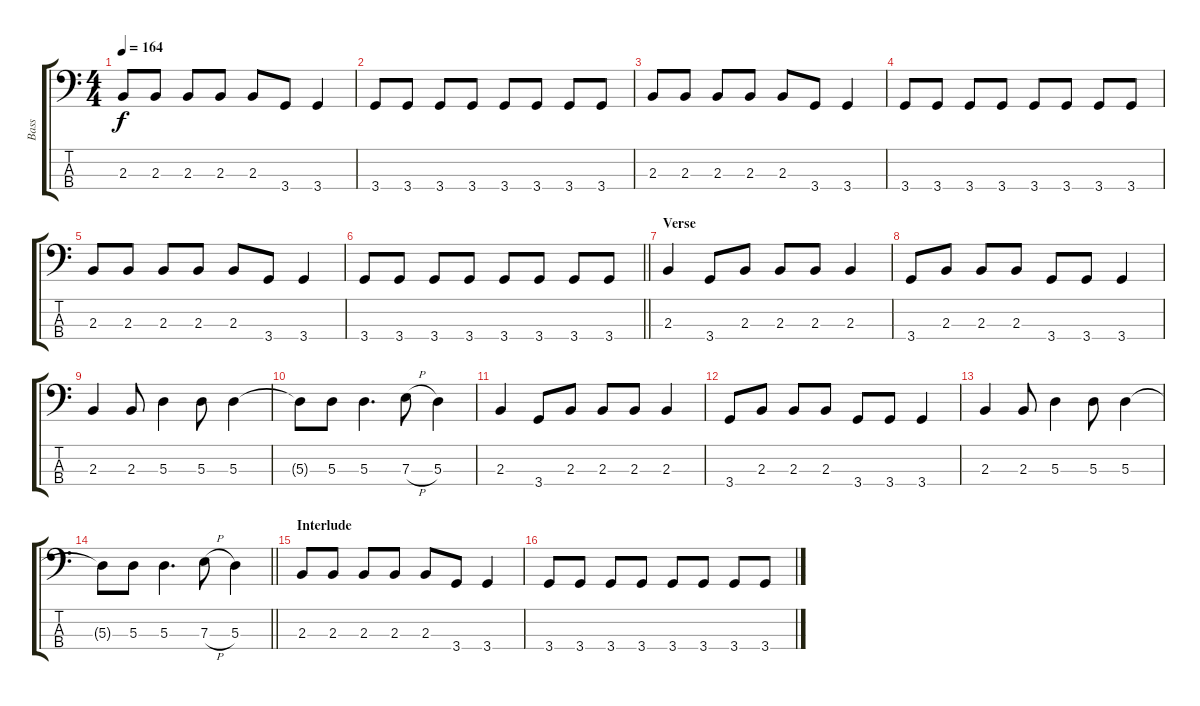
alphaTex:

\track ("Bass" "Bass") {instrument electricbasspick}
\staff {score tabs}
\tuning (G2 D2 A1 E1) {hide}
\ts (4 4)
\tempo 164
\clef f4
\ks c
2.3.8{dy f} 2.3.8 2.3.8 2.3.8 2.3.8 3.4.8 3.4.4 |
3.4.8 3.4.8 3.4.8 3.4.8 3.4.8 3.4.8 3.4.8 3.4.8 |
2.3.8 2.3.8 2.3.8 2.3.8 2.3.8 3.4.8 3.4.4 |
3.4.8 3.4.8 3.4.8 3.4.8 3.4.8 3.4.8 3.4.8 3.4.8 |
2.3.8 2.3.8 2.3.8 2.3.8 2.3.8 3.4.8 3.4.4 |
\barLineRight lightlight
3.4.8 3.4.8 3.4.8 3.4.8 3.4.8 3.4.8 3.4.8 3.4.8 |
\section ("" "Verse")
2.3.4 3.4.8 2.3.8 2.3.8 2.3.8 2.3.4 |
3.4.8 2.3.8 2.3.8 2.3.8 3.4.8 3.4.8 3.4.4 |
2.3.4 2.3.8 5.3.4 5.3.8 5.3.4 |
5.3{t}.8 5.3.8 5.3.4{d} 7.3{h}.8 5.3.4 |
2.3.4 3.4.8 2.3.8 2.3.8 2.3.8 2.3.4 |
3.4.8 2.3.8 2.3.8 2.3.8 3.4.8 3.4.8 3.4.4 |
2.3.4 2.3.8 5.3.4 5.3.8 5.3.4 |
\barLineRight lightlight
5.3{t}.8 5.3.8 5.3.4{d} 7.3{h}.8 5.3.4 |
\section ("" "Interlude")
2.3.8 2.3.8 2.3.8 2.3.8 2.3.8 3.4.8 3.4.4 |
3.4.8 3.4.8 3.4.8 3.4.8 3.4.8 3.4.8 3.4.8 3.4.8
